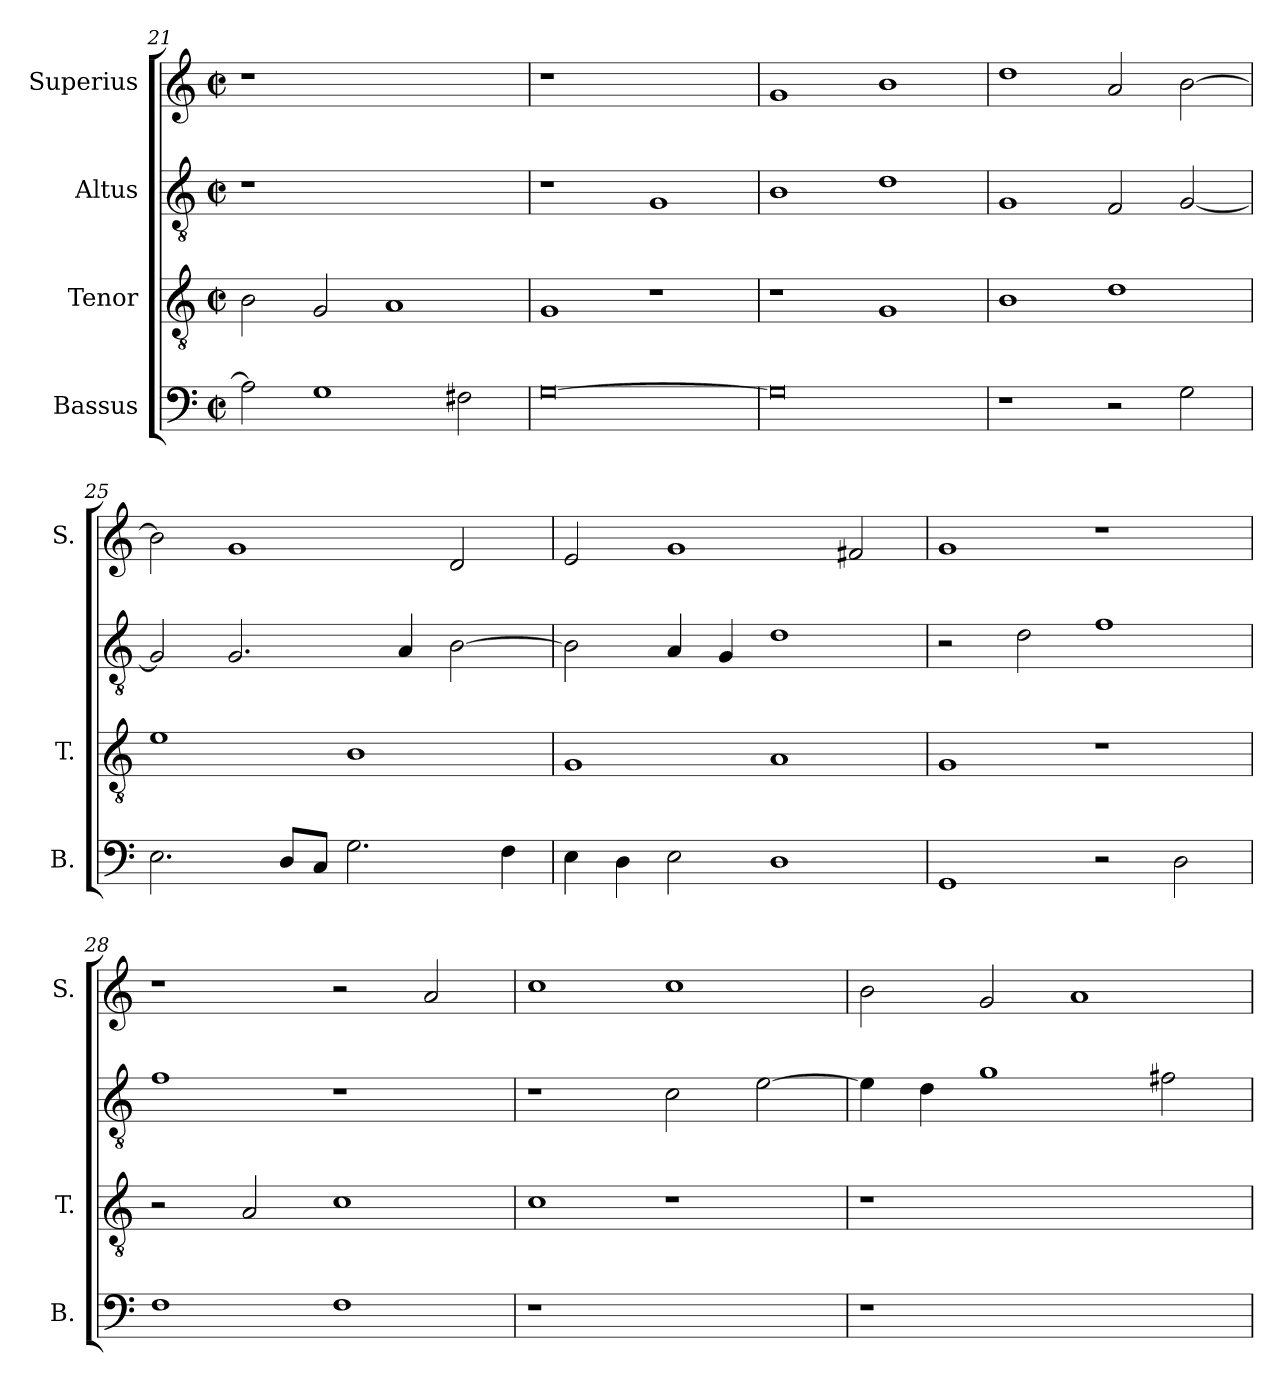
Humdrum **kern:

**kern	**kern	**kern	**kern
*part4	*part3	*part2	*part1
*staff4	*staff3	*staff2	*staff1
*I"Bassus	*I"Tenor	*I"Altus	*I"Superius
*I'B.	*I'T.	*	*I'S.
*clefF4	*clefGv2	*clefGv2	*clefG2
*	*ITrd7c12	*ITrd7c12	*
*k[]	*k[]	*k[]	*k[]
*C:	*C:	*C:	*C:
*M2/2	*M2/2	*M2/2	*M2/2
*met(c|)	*met(c|)	*met(c|)	*met(c|)
=21	=21	=21	=21
!	!	!LO:N:vis=1	!LO:N:vis=1
2Ai\]	2BBi\	1r	1r
1Gi	2GGi/	.	.
.	1AAi	1ryy	1ryy
2F#Xi\	.	.	.
=22	=22	=22	=22
!	!	!	!LO:N:vis=1
[>0Gi	1GGi	1r	1r
.	1r	1GGi	1ryy
=23	=23	=23	=23
0Gi]	1r	1BBi	1gi
.	1GGi	1Di	1bi
!!LO:PB:g=z
=24	=24	=24	=24
1r	1BBi	1GGi	1ddi
2r	1Di	2FFi/	2ai/
2Gi\	.	[<2GGi/	[>2bi\
=25	=25	=25	=25
2.Ei\	1Ei	2GGi/]	2bi\]
.	.	2.GGi/	1gi
8Di/L	.	.	.
8Ci/J	.	.	.
2.Gi\	1BBi	.	.
.	.	4AAi/	.
.	.	[>2BBi\	2di/
4Fi\	.	.	.
=26	=26	=26	=26
4Ei\	1GGi	2BBi\]	2ei/
4Di\	.	.	.
2Ei\	.	4AAi/	1gi
.	.	4GGi/	.
1Di	1AAi	1Di	.
.	.	.	2f#Xi/
=27	=27	=27	=27
1GGi	1GGi	2r	1gi
.	.	2Di\	.
2r	1r	1Fi	1r
2Di\	.	.	.
=28	=28	=28	=28
1Fi	2r	1Fi	1r
.	2AAi/	.	.
1Fi	1Ci	1r	2r
.	.	.	2ai/
!!LO:LB:g=z
=29	=29	=29	=29
!LO:N:vis=1	!	!	!
1r	1Ci	1r	1cci
1ryy	1r	2Ci\	1cci
.	.	[>2Ei\	.
=30	=30	=30	=30
!LO:N:vis=1	!LO:N:vis=1	!	!
1r	1r	4Ei\]	2bi\
.	.	4Di\	.
.	.	1Gi	2gi/
1ryy	1ryy	.	1ai
.	.	2F#Xi\	.
=	=	=	=
*-	*-	*-	*-
